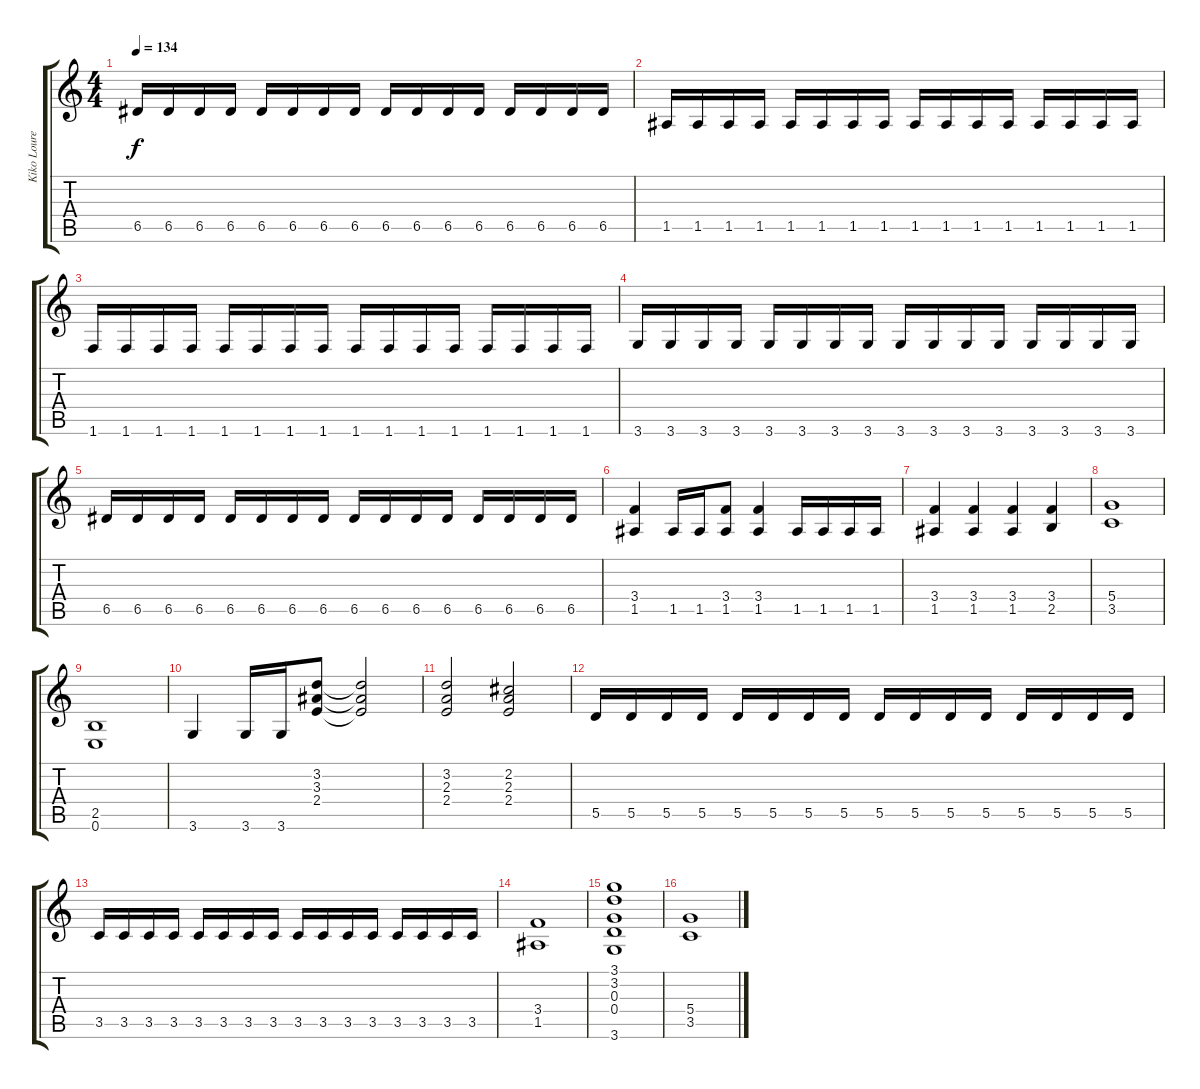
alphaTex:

\track ("Kiko Loureiro" "Kiko Loure") {instrument distortionguitar}
\staff {score tabs}
\tuning (E4 B3 G3 D3 A2 E2) {hide}
\ts (4 4)
\tempo 134
\clef g2
\ks c
6.5.16{dy f} 6.5.16 6.5.16 6.5.16 6.5.16 6.5.16 6.5.16 6.5.16 6.5.16 6.5.16 6.5.16 6.5.16 6.5.16 6.5.16 6.5.16 6.5.16 |
1.5.16 1.5.16 1.5.16 1.5.16 1.5.16 1.5.16 1.5.16 1.5.16 1.5.16 1.5.16 1.5.16 1.5.16 1.5.16 1.5.16 1.5.16 1.5.16 |
1.6.16 1.6.16 1.6.16 1.6.16 1.6.16 1.6.16 1.6.16 1.6.16 1.6.16 1.6.16 1.6.16 1.6.16 1.6.16 1.6.16 1.6.16 1.6.16 |
3.6.16 3.6.16 3.6.16 3.6.16 3.6.16 3.6.16 3.6.16 3.6.16 3.6.16 3.6.16 3.6.16 3.6.16 3.6.16 3.6.16 3.6.16 3.6.16 |
6.5.16 6.5.16 6.5.16 6.5.16 6.5.16 6.5.16 6.5.16 6.5.16 6.5.16 6.5.16 6.5.16 6.5.16 6.5.16 6.5.16 6.5.16 6.5.16 |
(3.4 1.5).4 1.5.16 1.5.16 (3.4 1.5).8 (3.4 1.5).4 1.5.16 1.5.16 1.5.16 1.5.16 |
(3.4 1.5).4 (3.4 1.5).4 (3.4 1.5).4 (3.4 2.5).4 |
(5.4 3.5).1 |
(2.5 0.6).1 |
3.6.4 3.6.16 3.6.16 (3.2 3.3 2.4).8 (3.2{t} 3.3{t} 2.4{t}).2 |
(3.2 2.3 2.4).2 (2.2 2.3 2.4).2 |
5.5.16 5.5.16 5.5.16 5.5.16 5.5.16 5.5.16 5.5.16 5.5.16 5.5.16 5.5.16 5.5.16 5.5.16 5.5.16 5.5.16 5.5.16 5.5.16 |
3.5.16 3.5.16 3.5.16 3.5.16 3.5.16 3.5.16 3.5.16 3.5.16 3.5.16 3.5.16 3.5.16 3.5.16 3.5.16 3.5.16 3.5.16 3.5.16 |
(3.4 1.5).1 |
(3.1 3.2 0.3 0.4 3.6).1 |
(5.4 3.5).1
